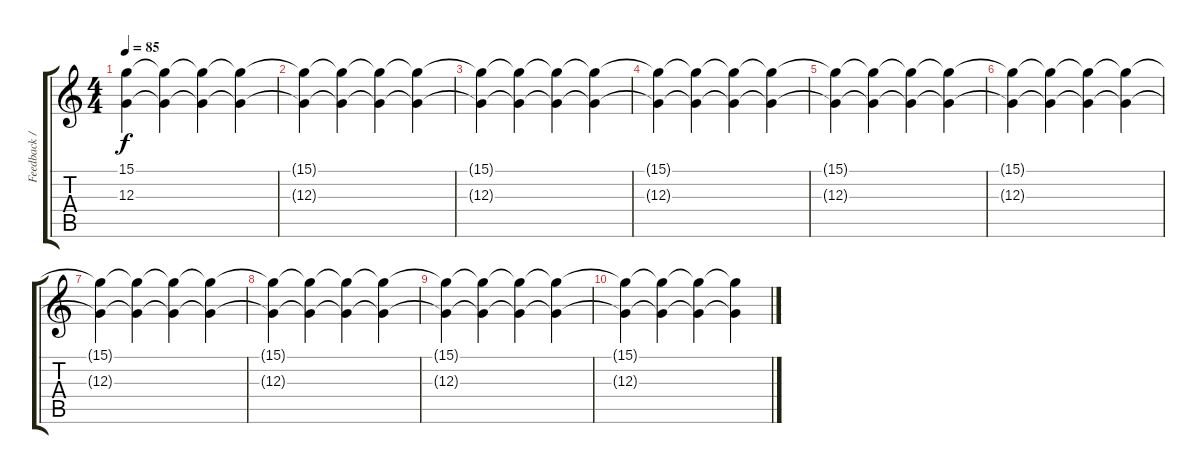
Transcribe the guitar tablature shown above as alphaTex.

\track ("Feedback / Organ" "Feedback /") {instrument churchorgan}
\staff {score tabs}
\tuning (E4 B3 G3 D3 A2 E2) {hide}
\ts (4 4)
\tempo 85
\clef g2
\ks c
(15.1{t} 12.3{t}).4{dy f} (15.1{t} 12.3{t}).4 (15.1{t} 12.3{t}).4 (15.1{t} 12.3{t}).4 |
(15.1{t} 12.3{t}).4{volume 4} (15.1{t} 12.3{t}).4 (15.1{t} 12.3{t}).4 (15.1{t} 12.3{t}).4{volume 6} |
(15.1{t} 12.3{t}).4 (15.1{t} 12.3{t}).4 (15.1{t} 12.3{t}).4 (15.1{t} 12.3{t}).4 |
(15.1{t} 12.3{t}).4 (15.1{t} 12.3{t}).4 (15.1{t} 12.3{t}).4 (15.1{t} 12.3{t}).4 |
(15.1{t} 12.3{t}).4 (15.1{t} 12.3{t}).4 (15.1{t} 12.3{t}).4 (15.1{t} 12.3{t}).4 |
(15.1{t} 12.3{t}).4 (15.1{t} 12.3{t}).4 (15.1{t} 12.3{t}).4 (15.1{t} 12.3{t}).4 |
(15.1{t} 12.3{t}).4 (15.1{t} 12.3{t}).4 (15.1{t} 12.3{t}).4 (15.1{t} 12.3{t}).4 |
(15.1{t} 12.3{t}).4 (15.1{t} 12.3{t}).4 (15.1{t} 12.3{t}).4 (15.1{t} 12.3{t}).4 |
(15.1{t} 12.3{t}).4 (15.1{t} 12.3{t}).4 (15.1{t} 12.3{t}).4 (15.1{t} 12.3{t}).4 |
(15.1{t} 12.3{t}).4 (15.1{t} 12.3{t}).4 (15.1{t} 12.3{t}).4{volume 0} (15.1{t} 12.3{t}).4
